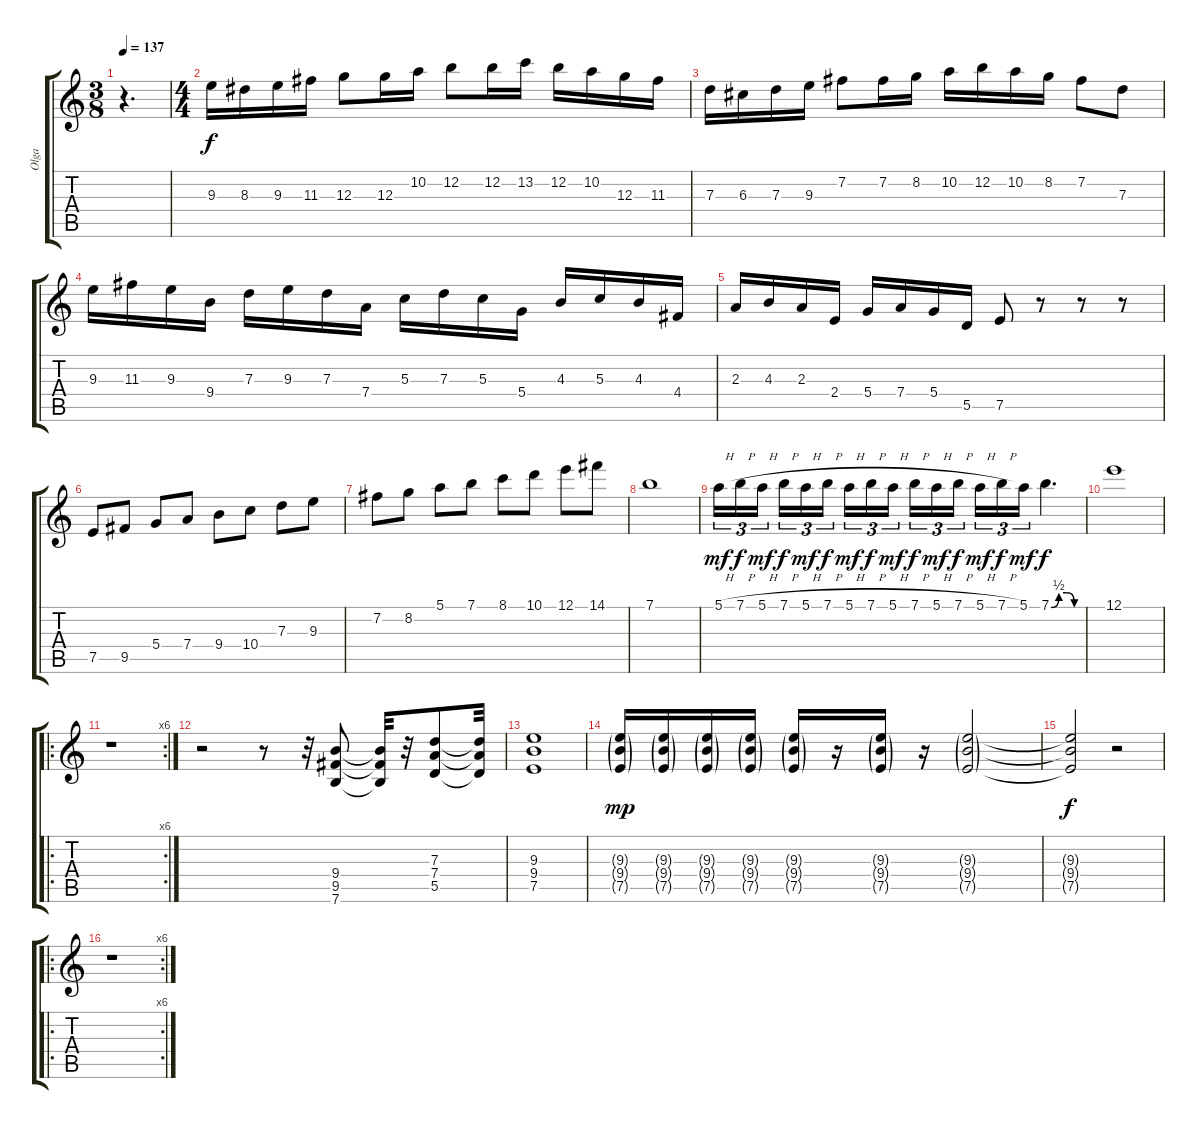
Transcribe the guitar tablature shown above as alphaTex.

\track ("Olga" "Olga") {instrument distortionguitar}
\staff {score tabs}
\tuning (E4 B3 G3 D3 A2 E2) {hide}
\ts (3 8)
\tempo 137
\clef g2
\ks c
r.4{d dy f instrument distortionguitar} |
\ts (4 4)
9.3.16{volume 16} 8.3.16 9.3.16 11.3.16 12.3.8 12.3.16 10.2.16 12.2.8 12.2.16 13.2.16 12.2.16 10.2.16 12.3.16 11.3.16 |
7.3.16 6.3.16 7.3.16 9.3.16 7.2.8 7.2.16 8.2.16 10.2.16 12.2.16 10.2.16 8.2.16 7.2.8 7.3.8 |
9.3.16 11.3.16 9.3.16 9.4.16 7.3.16 9.3.16 7.3.16 7.4.16 5.3.16 7.3.16 5.3.16 5.4.16 4.3.16 5.3.16 4.3.16 4.4.16 |
2.3.16 4.3.16 2.3.16 2.4.16 5.4.16 7.4.16 5.4.16 5.5.16 7.5.8 r.8 r.8 r.8 |
7.5.8 9.5.8 5.4.8 7.4.8 9.4.8 10.4.8 7.3.8 9.3.8 |
7.2.8 8.2.8 5.1.8 7.1.8 8.1.8 10.1.8 12.1.8 14.1.8 |
7.1.1 |
5.1{h}.16{tu (3 2) dy mf} 7.1{h}.16{tu (3 2) dy f} 5.1{h}.16{tu (3 2) dy mf} 7.1{h}.16{tu (3 2) dy f} 5.1{h}.16{tu (3 2) dy mf} 7.1{h}.16{tu (3 2) dy f} 5.1{h}.16{tu (3 2) dy mf} 7.1{h}.16{tu (3 2) dy f} 5.1{h}.16{tu (3 2) dy mf} 7.1{h}.16{tu (3 2) dy f} 5.1{h}.16{tu (3 2) dy mf} 7.1{h}.16{tu (3 2) dy f} 5.1{h}.16{tu (3 2) dy mf} 7.1{h}.16{tu (3 2) dy f} 5.1.16{tu (3 2) dy mf} 7.1{be (custom 0 0 15 2 30 2 45 0 60 0)}.4{d dy f} |
12.1.1{volume 0} |
\ro
\rc 6
r.1 |
r.2 r.8 r.32 (9.4 9.5 7.6).8{volume 16} (9.4{t} 9.5{t} 7.6{t}).32 r.32 (7.3 7.4 5.5).8 (7.3{t} 7.4{t} 5.5{t}).32 |
(9.3 9.4 7.5).1 |
(9.3{g} 9.4{g} 7.5{g}).16{dy mp} (9.3{g} 9.4{g} 7.5{g}).16 (9.3{g} 9.4{g} 7.5{g}).16 (9.3{g} 9.4{g} 7.5{g}).16 (9.3{g} 9.4{g} 7.5{g}).16 r.16 (9.3{g} 9.4{g} 7.5{g}).16 r.16 (9.3{g} 9.4{g} 7.5{g}).2{volume 0} |
(9.3{t} 9.4{t} 7.5{t}).2{dy f} r.2 |
\ro
\rc 6
r.1
